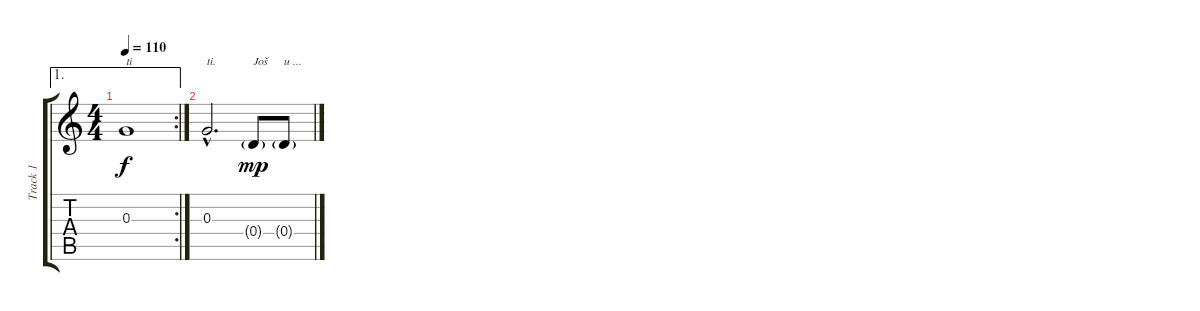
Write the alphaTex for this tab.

\track ("Track 1" "Track 1") {instrument acousticguitarnylon}
\staff {score tabs}
\tuning (E4 B3 G3 D3 A2 E2) {hide}
\ae 1
\rc 2
\ts (4 4)
\tempo 110
\clef g2
\ks c
0.3.1{txt "ti" dy f} |
0.3{hac}.2{d txt "ti."} 0.4{g}.8{txt "Još" dy mp} 0.4{g}.8{txt "u ..."}
